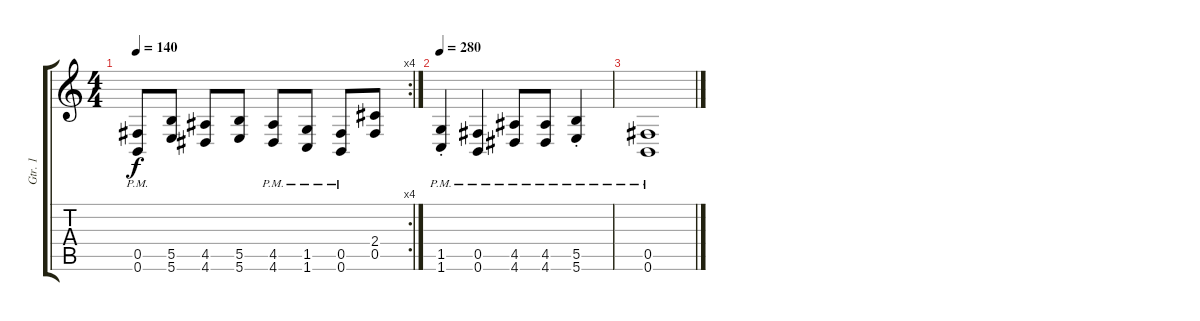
\track ("Gtr. 1" "Gtr. 1") {instrument distortionguitar}
\staff {score tabs}
\tuning (Db4 Ab3 E3 B2 Gb2 B1) {hide}
\rc 4
\ts (4 4)
\tempo 140
\clef g2
\ks c
(0.5{pm} 0.6{pm}).8{dy f} (5.5 5.6).8 (4.5 4.6).8 (5.5 5.6).8 (4.5{pm} 4.6{pm}).8 (1.5{pm} 1.6{pm}).8 (0.5{pm} 0.6{pm}).8 (2.4 0.5).8 |
\tempo 280
(1.5{pm st} 1.6{pm st}).4 (0.5{pm} 0.6{pm}).4 (4.5{pm} 4.6{pm}).8 (4.5{pm} 4.6{pm}).8 (5.5{pm st} 5.6{pm st}).4 |
(0.5{pm} 0.6{pm}).1
